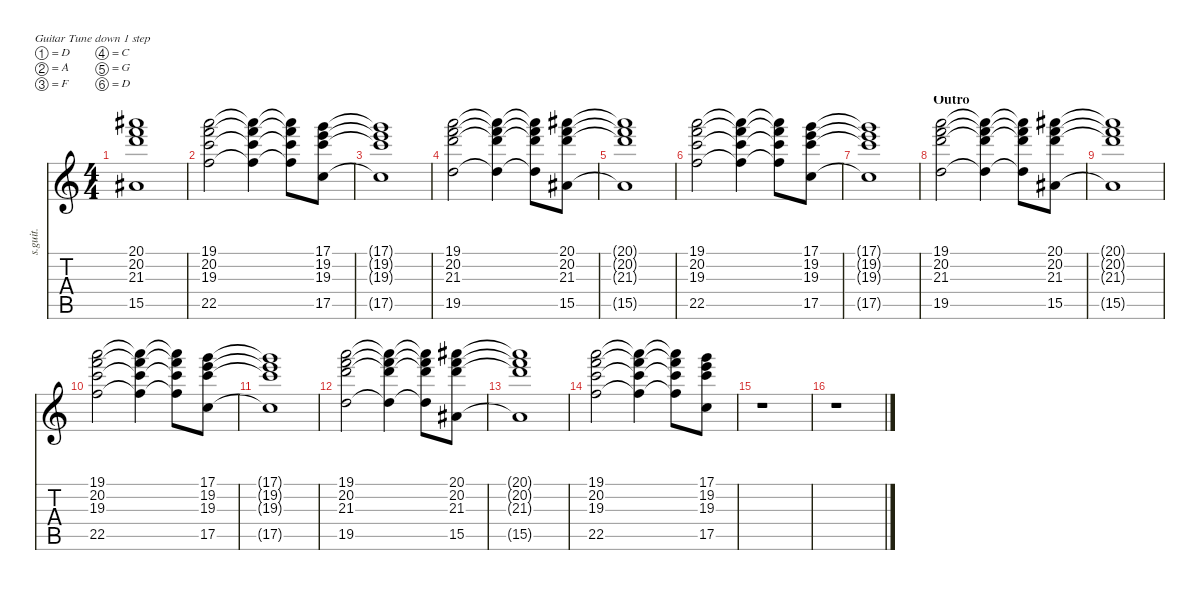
\defaultSystemsLayout 4
\hideDynamics
\bracketExtendMode nobrackets
\track ("Wind" "s.guit.") {instrument churchorgan}
\staff {score tabs}
\tuning (D4 A3 F3 C3 G2 D2)
\displaytranspose 12
\ts (4 4)
\tempo (130 hide)
\clef g2
\ks c
(20.1{t acc #} 20.2{t} 21.3{t} 15.5{t acc #}).1{lyrics (0 "") lyrics (1 "") lyrics (2 "") lyrics (3 "") lyrics (4 "") dy p} |
(19.1 20.2 19.3 22.5).2{lyrics (0 "") lyrics (1 "") lyrics (2 "") lyrics (3 "") lyrics (4 "")} (19.1{t} 20.2{t} 19.3{t} 22.5{t}).4{lyrics (0 "") lyrics (1 "") lyrics (2 "") lyrics (3 "") lyrics (4 "")} (19.1{t} 20.2{t} 19.3{t} 22.5{t}).8{lyrics (0 "") lyrics (1 "") lyrics (2 "") lyrics (3 "") lyrics (4 "")} (17.1 19.2 19.3 17.5).8{lyrics (0 "") lyrics (1 "") lyrics (2 "") lyrics (3 "") lyrics (4 "")} |
(17.1{t} 19.2{t} 19.3{t} 17.5{t}).1{lyrics (0 "") lyrics (1 "") lyrics (2 "") lyrics (3 "") lyrics (4 "")} |
(19.1 20.2 21.3 19.5).2{lyrics (0 "") lyrics (1 "") lyrics (2 "") lyrics (3 "") lyrics (4 "")} (19.1{t} 20.2{t} 21.3{t} 19.5{t}).4{lyrics (0 "") lyrics (1 "") lyrics (2 "") lyrics (3 "") lyrics (4 "")} (19.1{t} 20.2{t} 21.3{t} 19.5{t}).8{lyrics (0 "") lyrics (1 "") lyrics (2 "") lyrics (3 "") lyrics (4 "")} (20.1{acc #} 20.2 21.3 15.5{acc #}).8{lyrics (0 "") lyrics (1 "") lyrics (2 "") lyrics (3 "") lyrics (4 "")} |
(20.1{t acc #} 20.2{t} 21.3{t} 15.5{t acc #}).1{lyrics (0 "") lyrics (1 "") lyrics (2 "") lyrics (3 "") lyrics (4 "")} |
(19.1 20.2 19.3 22.5).2{lyrics (0 "") lyrics (1 "") lyrics (2 "") lyrics (3 "") lyrics (4 "")} (19.1{t} 20.2{t} 19.3{t} 22.5{t}).4{lyrics (0 "") lyrics (1 "") lyrics (2 "") lyrics (3 "") lyrics (4 "")} (19.1{t} 20.2{t} 19.3{t} 22.5{t}).8{lyrics (0 "") lyrics (1 "") lyrics (2 "") lyrics (3 "") lyrics (4 "")} (17.1 19.2 19.3 17.5).8{lyrics (0 "") lyrics (1 "") lyrics (2 "") lyrics (3 "") lyrics (4 "")} |
(17.1{t} 19.2{t} 19.3{t} 17.5{t}).1{lyrics (0 "") lyrics (1 "") lyrics (2 "") lyrics (3 "") lyrics (4 "")} |
\section ("" "Outro")
(19.1 20.2 21.3 19.5).2{lyrics (0 "") lyrics (1 "") lyrics (2 "") lyrics (3 "") lyrics (4 "")} (19.1{t} 20.2{t} 21.3{t} 19.5{t}).4{lyrics (0 "") lyrics (1 "") lyrics (2 "") lyrics (3 "") lyrics (4 "")} (19.1{t} 20.2{t} 21.3{t} 19.5{t}).8{lyrics (0 "") lyrics (1 "") lyrics (2 "") lyrics (3 "") lyrics (4 "")} (20.1{acc #} 20.2 21.3 15.5{acc #}).8{lyrics (0 "") lyrics (1 "") lyrics (2 "") lyrics (3 "") lyrics (4 "")} |
(20.1{t acc #} 20.2{t} 21.3{t} 15.5{t acc #}).1{lyrics (0 "") lyrics (1 "") lyrics (2 "") lyrics (3 "") lyrics (4 "")} |
(19.1 20.2 19.3 22.5).2{lyrics (0 "") lyrics (1 "") lyrics (2 "") lyrics (3 "") lyrics (4 "")} (19.1{t} 20.2{t} 19.3{t} 22.5{t}).4{lyrics (0 "") lyrics (1 "") lyrics (2 "") lyrics (3 "") lyrics (4 "")} (19.1{t} 20.2{t} 19.3{t} 22.5{t}).8{lyrics (0 "") lyrics (1 "") lyrics (2 "") lyrics (3 "") lyrics (4 "")} (17.1 19.2 19.3 17.5).8{lyrics (0 "") lyrics (1 "") lyrics (2 "") lyrics (3 "") lyrics (4 "")} |
(17.1{t} 19.2{t} 19.3{t} 17.5{t}).1{lyrics (0 "") lyrics (1 "") lyrics (2 "") lyrics (3 "") lyrics (4 "")} |
(19.1 20.2 21.3 19.5).2{lyrics (0 "") lyrics (1 "") lyrics (2 "") lyrics (3 "") lyrics (4 "")} (19.1{t} 20.2{t} 21.3{t} 19.5{t}).4{lyrics (0 "") lyrics (1 "") lyrics (2 "") lyrics (3 "") lyrics (4 "")} (19.1{t} 20.2{t} 21.3{t} 19.5{t}).8{lyrics (0 "") lyrics (1 "") lyrics (2 "") lyrics (3 "") lyrics (4 "")} (20.1{acc #} 20.2 21.3 15.5{acc #}).8{lyrics (0 "") lyrics (1 "") lyrics (2 "") lyrics (3 "") lyrics (4 "")} |
(20.1{t acc #} 20.2{t} 21.3{t} 15.5{t acc #}).1{lyrics (0 "") lyrics (1 "") lyrics (2 "") lyrics (3 "") lyrics (4 "")} |
(19.1 20.2 19.3 22.5).2{lyrics (0 "") lyrics (1 "") lyrics (2 "") lyrics (3 "") lyrics (4 "")} (19.1{t} 20.2{t} 19.3{t} 22.5{t}).4{lyrics (0 "") lyrics (1 "") lyrics (2 "") lyrics (3 "") lyrics (4 "")} (19.1{t} 20.2{t} 19.3{t} 22.5{t}).8{lyrics (0 "") lyrics (1 "") lyrics (2 "") lyrics (3 "") lyrics (4 "")} (17.1 19.2 19.3 17.5).8{lyrics (0 "") lyrics (1 "") lyrics (2 "") lyrics (3 "") lyrics (4 "")} |
r.1 |
r.1
